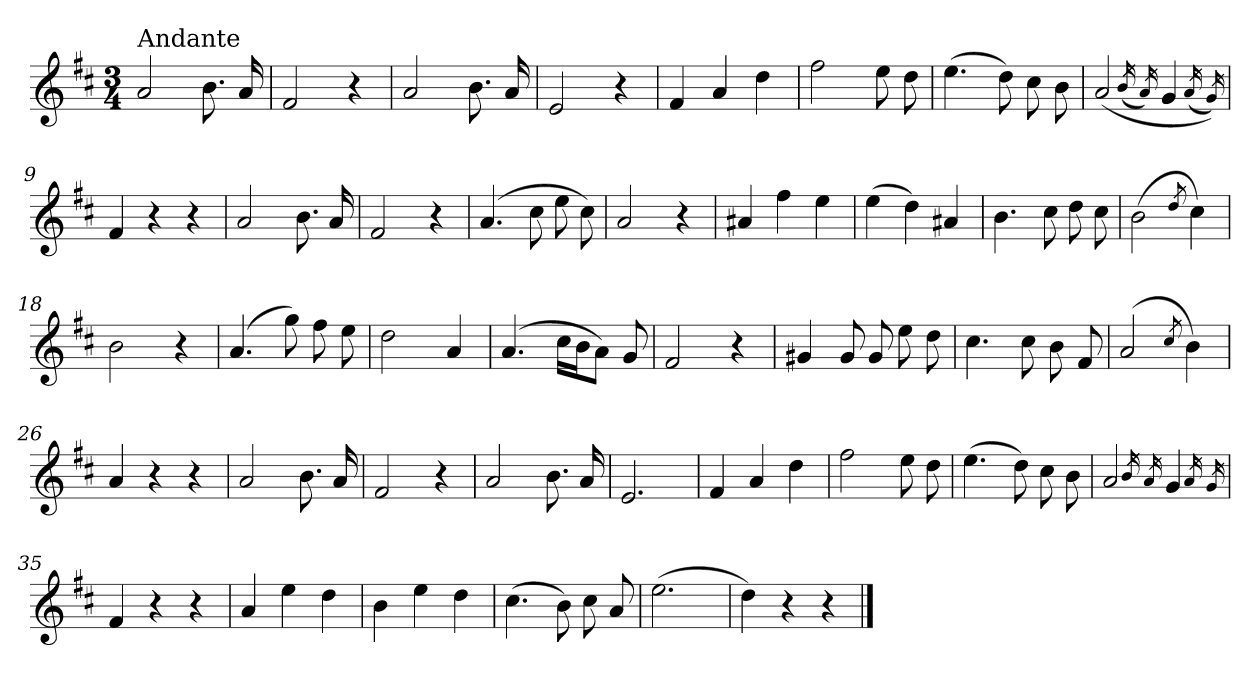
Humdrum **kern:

**kern
*part1
*staff1
*clefG2
*k[f#c#]
*D:
*M3/4
=1
!LO:TX:a:t=Andante
2a/
8.b\
16a/
=2
2f#/
4r
=3
2a/
8.b\
16a/
=4
2e/
4r
=5
4f#/
4a/
4dd\
=6
2ff#\
8ee\
8dd\
=7
(>4.ee\
8dd\)
8cc#\
8b\
!!LO:LB:g=z
=8
(<2a/
(<16qb/
16qa/)
4g/
(<16qa/
16qg/))
=9
4f#/
4r
4r
=10
2a/
8.b\
16a/
=11
2f#/
4r
=12
(>4.a/
8cc#\
8ee\
8cc#\)
=13
2a/
4r
=14
4a#X/
4ff#\
4ee\
=15
(>4ee\
4dd\)
4a#X/
!!LO:LB:g=z
=16
4.b\
8cc#\
8dd\
8cc#\
=17
(>2b\
8qdd/
4cc#\)
=18
2b\
4r
=19
(>4.a/
8gg\)
8ff#\
8ee\
=20
2dd\
4a/
=21
(>4.a/
16cc#\LL
16b\J
8a\J)
8g/
=22
2f#/
4r
!!LO:LB:g=z
=23
4g#X/
8g#/
8g#/
8ee\
8dd\
=24
4.cc#\
8cc#\
8b\
8f#/
=25
(>2a/
8qcc#/
4b\)
=26
4a/
4r
4r
=27
2a/
8.b\
16a/
=28
2f#/
4r
=29
2a/
8.b\
16a/
=30
2.e/
!!LO:LB:g=z
=31
4f#/
4a/
4dd\
=32
2ff#\
8ee\
8dd\
=33
(>4.ee\
8dd\)
8cc#\
8b\
=34
2a/
16qb/
16qa/
4g/
16qa/
16qg/
=35
4f#/
4r
4r
=36
4a/
4ee\
4dd\
=37
4b\
4ee\
4dd\
=38
(>4.cc#\
8b\)
8cc#\
8a/
!!LO:LB:g=z
=39
(>2.ee\
=40
4dd\)
4r
4r
==
*-
